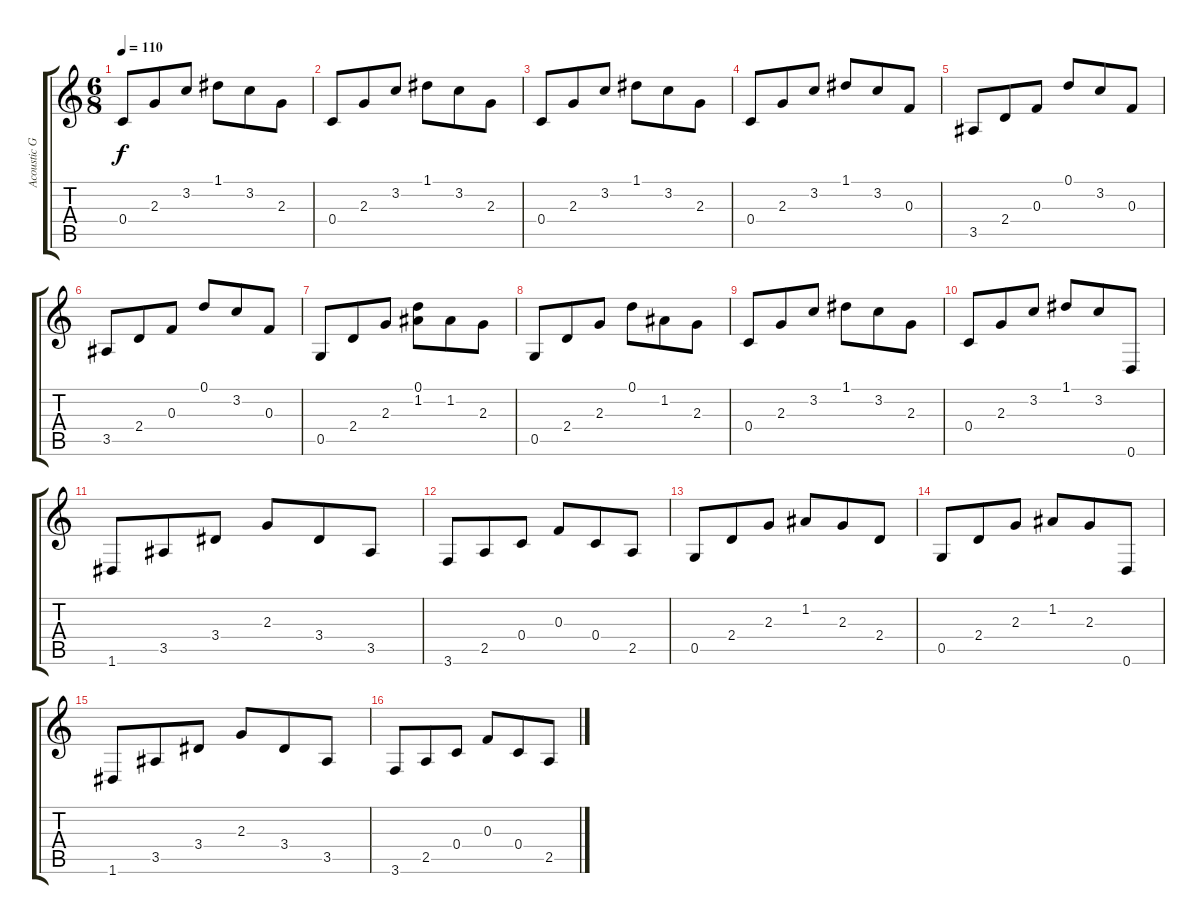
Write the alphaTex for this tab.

\track ("Acoustic Guitar 1" "Acoustic G") {instrument acousticguitarsteel}
\staff {score tabs}
\tuning (D4 A3 F3 C3 G2 D2) {hide}
\ts (6 8)
\tempo 110
\clef g2
\ks c
0.4.8{dy f} 2.3.8 3.2.8 1.1.8 3.2.8 2.3.8 |
0.4.8 2.3.8 3.2.8 1.1.8 3.2.8 2.3.8 |
0.4.8 2.3.8 3.2.8 1.1.8 3.2.8 2.3.8 |
0.4.8 2.3.8 3.2.8 1.1.8 3.2.8 0.3.8 |
3.5.8 2.4.8 0.3.8 0.1.8 3.2.8 0.3.8 |
3.5.8 2.4.8 0.3.8 0.1.8 3.2.8 0.3.8 |
0.5.8 2.4.8 2.3.8 (0.1 1.2).8 1.2.8 2.3.8 |
0.5.8 2.4.8 2.3.8 0.1.8 1.2.8 2.3.8 |
0.4.8 2.3.8 3.2.8 1.1.8 3.2.8 2.3.8 |
0.4.8 2.3.8 3.2.8 1.1.8 3.2.8 0.6.8 |
1.6.8 3.5.8 3.4.8 2.3.8 3.4.8 3.5.8 |
3.6.8 2.5.8 0.4.8 0.3.8 0.4.8 2.5.8 |
0.5.8 2.4.8 2.3.8 1.2.8 2.3.8 2.4.8 |
0.5.8 2.4.8 2.3.8 1.2.8 2.3.8 0.6.8 |
1.6.8 3.5.8 3.4.8 2.3.8 3.4.8 3.5.8 |
3.6.8 2.5.8 0.4.8 0.3.8 0.4.8 2.5.8
